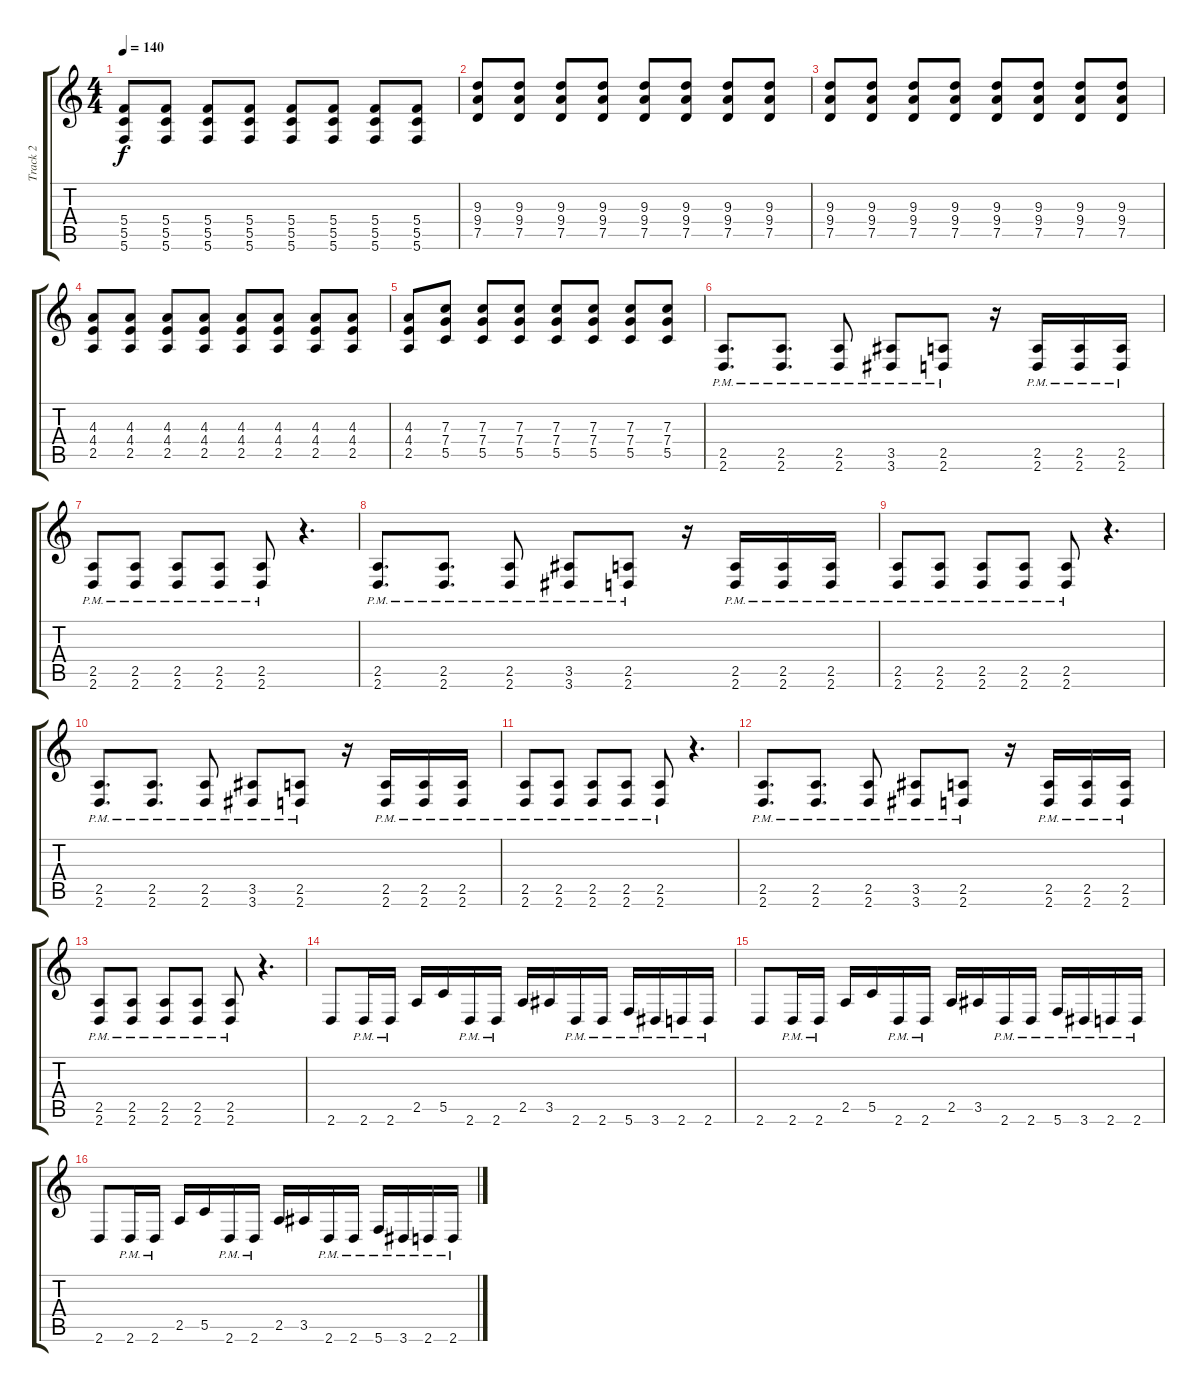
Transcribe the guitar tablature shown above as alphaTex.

\track ("Track 2" "Track 2") {instrument distortionguitar}
\staff {score tabs}
\tuning (D4 A3 F3 C3 G2 C2) {hide}
\ts (4 4)
\tempo 140
\clef g2
\ks c
(5.4 5.5 5.6).8{dy f} (5.4 5.5 5.6).8 (5.4 5.5 5.6).8 (5.4 5.5 5.6).8 (5.4 5.5 5.6).8 (5.4 5.5 5.6).8 (5.4 5.5 5.6).8 (5.4 5.5 5.6).8 |
(9.3 9.4 7.5).8 (9.3 9.4 7.5).8 (9.3 9.4 7.5).8 (9.3 9.4 7.5).8 (9.3 9.4 7.5).8 (9.3 9.4 7.5).8 (9.3 9.4 7.5).8 (9.3 9.4 7.5).8 |
(9.3 9.4 7.5).8 (9.3 9.4 7.5).8 (9.3 9.4 7.5).8 (9.3 9.4 7.5).8 (9.3 9.4 7.5).8 (9.3 9.4 7.5).8 (9.3 9.4 7.5).8 (9.3 9.4 7.5).8 |
(4.3 4.4 2.5).8 (4.3 4.4 2.5).8 (4.3 4.4 2.5).8 (4.3 4.4 2.5).8 (4.3 4.4 2.5).8 (4.3 4.4 2.5).8 (4.3 4.4 2.5).8 (4.3 4.4 2.5).8 |
(4.3 4.4 2.5).8 (7.3 7.4 5.5).8 (7.3 7.4 5.5).8 (7.3 7.4 5.5).8 (7.3 7.4 5.5).8 (7.3 7.4 5.5).8 (7.3 7.4 5.5).8 (7.3 7.4 5.5).8 |
(2.5{pm} 2.6{pm}).8{d} (2.5{pm} 2.6{pm}).8{d} (2.5{pm} 2.6{pm}).8 (3.5{pm} 3.6{pm}).8 (2.5{pm} 2.6{pm}).8 r.16 (2.5{pm} 2.6{pm}).16 (2.5{pm} 2.6{pm}).16 (2.5{pm} 2.6{pm}).16 |
(2.5{pm} 2.6{pm}).8 (2.5{pm} 2.6{pm}).8 (2.5{pm} 2.6{pm}).8 (2.5{pm} 2.6{pm}).8 (2.5{pm} 2.6{pm}).8 r.4{d} |
(2.5{pm} 2.6{pm}).8{d} (2.5{pm} 2.6{pm}).8{d} (2.5{pm} 2.6{pm}).8 (3.5{pm} 3.6{pm}).8 (2.5{pm} 2.6{pm}).8 r.16 (2.5{pm} 2.6{pm}).16 (2.5{pm} 2.6{pm}).16 (2.5{pm} 2.6{pm}).16 |
(2.5{pm} 2.6{pm}).8 (2.5{pm} 2.6{pm}).8 (2.5{pm} 2.6{pm}).8 (2.5{pm} 2.6{pm}).8 (2.5{pm} 2.6{pm}).8 r.4{d} |
(2.5{pm} 2.6{pm}).8{d} (2.5{pm} 2.6{pm}).8{d} (2.5{pm} 2.6{pm}).8 (3.5{pm} 3.6{pm}).8 (2.5{pm} 2.6{pm}).8 r.16 (2.5{pm} 2.6{pm}).16 (2.5{pm} 2.6{pm}).16 (2.5{pm} 2.6{pm}).16 |
(2.5{pm} 2.6{pm}).8 (2.5{pm} 2.6{pm}).8 (2.5{pm} 2.6{pm}).8 (2.5{pm} 2.6{pm}).8 (2.5{pm} 2.6{pm}).8 r.4{d} |
(2.5{pm} 2.6{pm}).8{d} (2.5{pm} 2.6{pm}).8{d} (2.5{pm} 2.6{pm}).8 (3.5{pm} 3.6{pm}).8 (2.5{pm} 2.6{pm}).8 r.16 (2.5{pm} 2.6{pm}).16 (2.5{pm} 2.6{pm}).16 (2.5{pm} 2.6{pm}).16 |
(2.5{pm} 2.6{pm}).8 (2.5{pm} 2.6{pm}).8 (2.5{pm} 2.6{pm}).8 (2.5{pm} 2.6{pm}).8 (2.5{pm} 2.6{pm}).8 r.4{d} |
2.6.8 2.6{pm}.16 2.6{pm}.16 2.5.16 5.5.16 2.6{pm}.16 2.6{pm}.16 2.5.16 3.5.16 2.6{pm}.16 2.6{pm}.16 5.6{pm}.16 3.6{pm}.16 2.6{pm}.16 2.6{pm}.16 |
2.6.8 2.6{pm}.16 2.6{pm}.16 2.5.16 5.5.16 2.6{pm}.16 2.6{pm}.16 2.5.16 3.5.16 2.6{pm}.16 2.6{pm}.16 5.6{pm}.16 3.6{pm}.16 2.6{pm}.16 2.6{pm}.16 |
2.6.8 2.6{pm}.16 2.6{pm}.16 2.5.16 5.5.16 2.6{pm}.16 2.6{pm}.16 2.5.16 3.5.16 2.6{pm}.16 2.6{pm}.16 5.6{pm}.16 3.6{pm}.16 2.6{pm}.16 2.6{pm}.16
